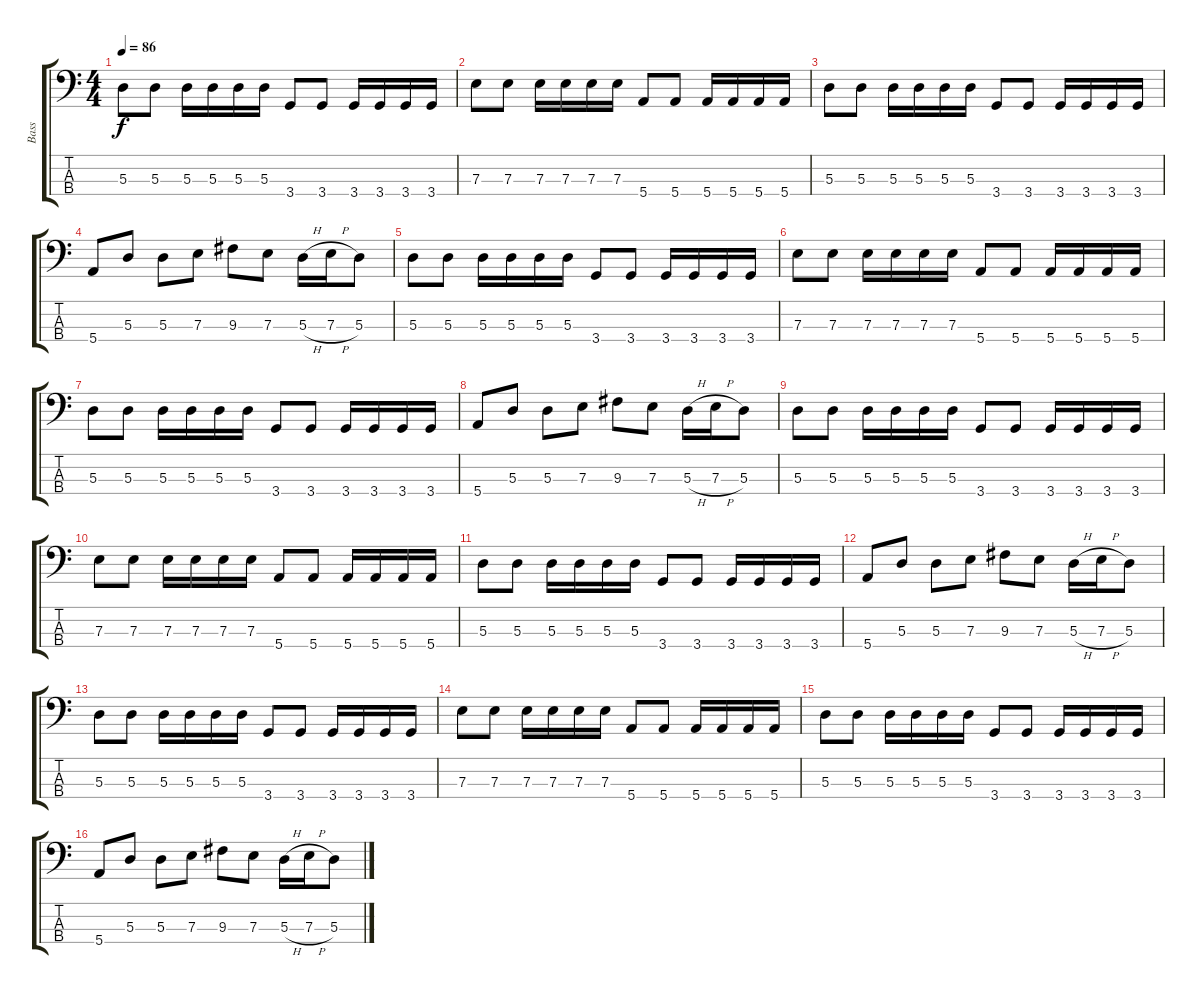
\track ("Bass" "Bass") {instrument electricbasspick}
\staff {score tabs}
\tuning (G2 D2 A1 E1) {hide}
\ts (4 4)
\tempo 86
\clef f4
\ks c
5.3.8{dy f} 5.3.8 5.3.16 5.3.16 5.3.16 5.3.16 3.4.8 3.4.8 3.4.16 3.4.16 3.4.16 3.4.16 |
7.3.8 7.3.8 7.3.16 7.3.16 7.3.16 7.3.16 5.4.8 5.4.8 5.4.16 5.4.16 5.4.16 5.4.16 |
5.3.8 5.3.8 5.3.16 5.3.16 5.3.16 5.3.16 3.4.8 3.4.8 3.4.16 3.4.16 3.4.16 3.4.16 |
5.4.8 5.3.8 5.3.8 7.3.8 9.3.8 7.3.8 5.3{h}.16 7.3{h}.16 5.3.8 |
5.3.8 5.3.8 5.3.16 5.3.16 5.3.16 5.3.16 3.4.8 3.4.8 3.4.16 3.4.16 3.4.16 3.4.16 |
7.3.8 7.3.8 7.3.16 7.3.16 7.3.16 7.3.16 5.4.8 5.4.8 5.4.16 5.4.16 5.4.16 5.4.16 |
5.3.8 5.3.8 5.3.16 5.3.16 5.3.16 5.3.16 3.4.8 3.4.8 3.4.16 3.4.16 3.4.16 3.4.16 |
5.4.8 5.3.8 5.3.8 7.3.8 9.3.8 7.3.8 5.3{h}.16 7.3{h}.16 5.3.8 |
5.3.8 5.3.8 5.3.16 5.3.16 5.3.16 5.3.16 3.4.8 3.4.8 3.4.16 3.4.16 3.4.16 3.4.16 |
7.3.8 7.3.8 7.3.16 7.3.16 7.3.16 7.3.16 5.4.8 5.4.8 5.4.16 5.4.16 5.4.16 5.4.16 |
5.3.8 5.3.8 5.3.16 5.3.16 5.3.16 5.3.16 3.4.8 3.4.8 3.4.16 3.4.16 3.4.16 3.4.16 |
5.4.8 5.3.8 5.3.8 7.3.8 9.3.8 7.3.8 5.3{h}.16 7.3{h}.16 5.3.8 |
5.3.8 5.3.8 5.3.16 5.3.16 5.3.16 5.3.16 3.4.8 3.4.8 3.4.16 3.4.16 3.4.16 3.4.16 |
7.3.8 7.3.8 7.3.16 7.3.16 7.3.16 7.3.16 5.4.8 5.4.8 5.4.16 5.4.16 5.4.16 5.4.16 |
5.3.8 5.3.8 5.3.16 5.3.16 5.3.16 5.3.16 3.4.8 3.4.8 3.4.16 3.4.16 3.4.16 3.4.16 |
5.4.8 5.3.8 5.3.8 7.3.8 9.3.8 7.3.8 5.3{h}.16 7.3{h}.16 5.3.8
